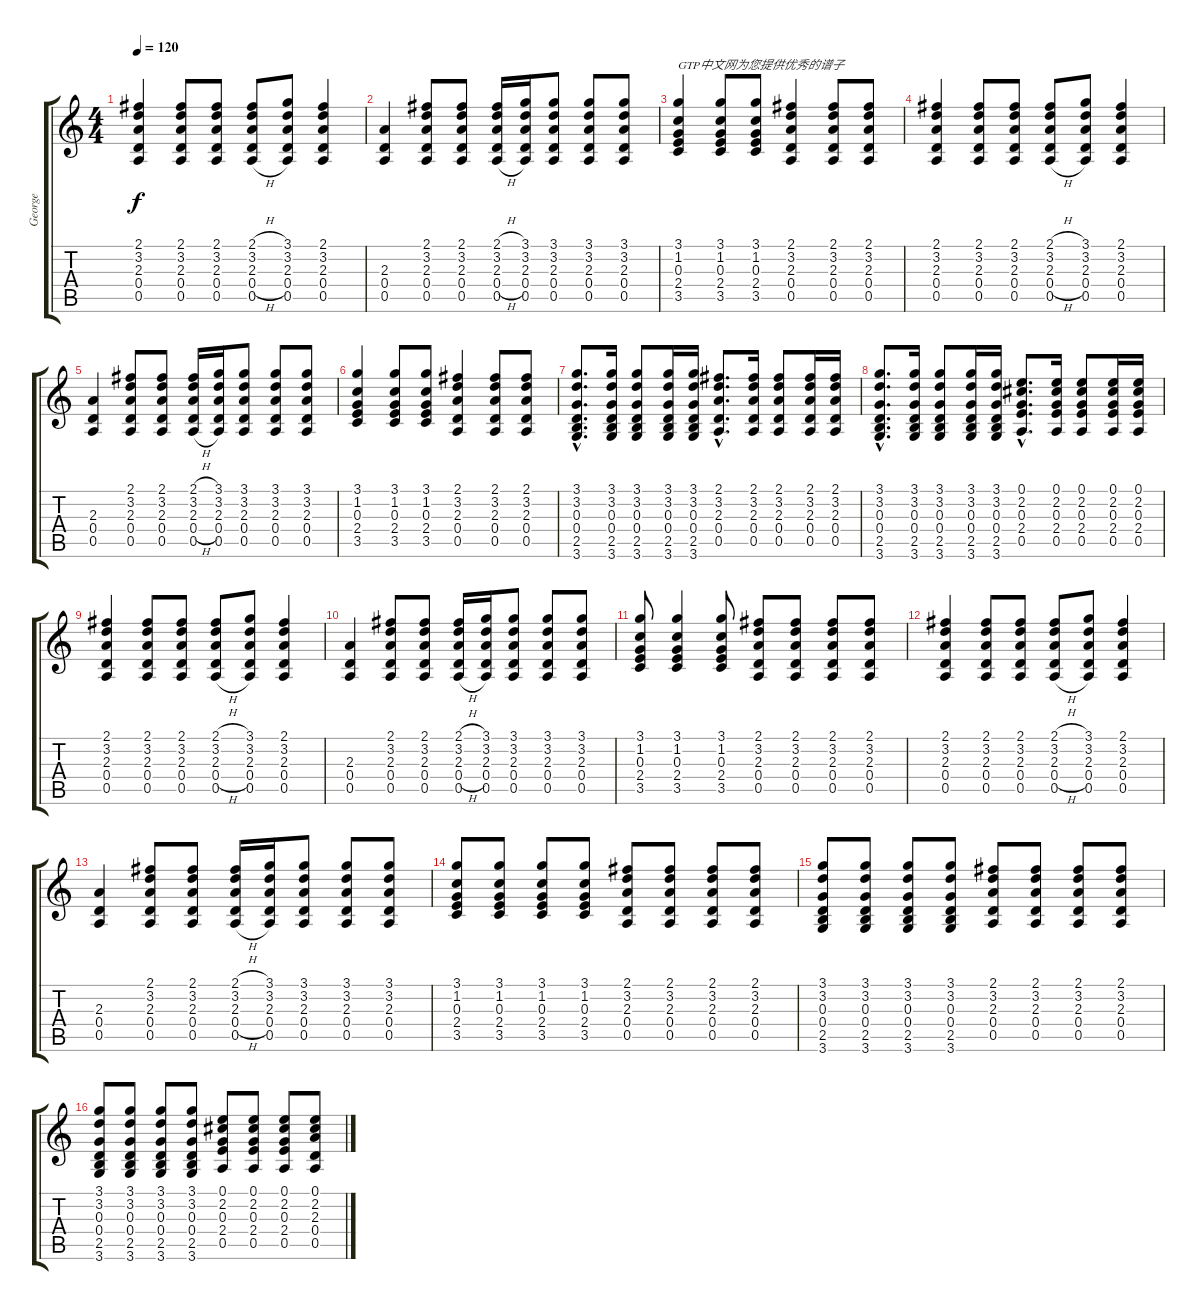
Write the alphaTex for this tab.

\track ("George" "George") {instrument acousticguitarsteel}
\staff {score tabs}
\tuning (E4 B3 G3 D3 A2 E2) {hide}
\ts (4 4)
\tempo 120
\clef g2
\ks c
(2.1 3.2 2.3 0.4 0.5).4{dy f instrument acousticguitarsteel} (2.1 3.2 2.3 0.4 0.5).8 (2.1 3.2 2.3 0.4 0.5).8 (2.1{h} 3.2{h} 2.3{h} 0.4{h} 0.5{h}).8 (3.1 3.2 2.3 0.4 0.5).8 (2.1 3.2 2.3 0.4 0.5).4 |
(2.3 0.4 0.5).4 (2.1 3.2 2.3 0.4 0.5).8 (2.1 3.2 2.3 0.4 0.5).8 (2.1{h} 3.2{h} 2.3{h} 0.4{h} 0.5{h}).16 (3.1 3.2 2.3 0.4 0.5).16 (3.1 3.2 2.3 0.4 0.5).8 (3.1 3.2 2.3 0.4 0.5).8 (3.1 3.2 2.3 0.4 0.5).8 |
(3.1 1.2 0.3 2.4 3.5).4{txt "GTP中文网为您提供优秀的谱子"} (3.1 1.2 0.3 2.4 3.5).8 (3.1 1.2 0.3 2.4 3.5).8 (2.1 3.2 2.3 0.4 0.5).4 (2.1 3.2 2.3 0.4 0.5).8 (2.1 3.2 2.3 0.4 0.5).8 |
(2.1 3.2 2.3 0.4 0.5).4 (2.1 3.2 2.3 0.4 0.5).8 (2.1 3.2 2.3 0.4 0.5).8 (2.1{h} 3.2{h} 2.3{h} 0.4{h} 0.5{h}).8 (3.1 3.2 2.3 0.4 0.5).8 (2.1 3.2 2.3 0.4 0.5).4 |
(2.3 0.4 0.5).4 (2.1 3.2 2.3 0.4 0.5).8 (2.1 3.2 2.3 0.4 0.5).8 (2.1{h} 3.2{h} 2.3{h} 0.4{h} 0.5{h}).16 (3.1 3.2 2.3 0.4 0.5).16 (3.1 3.2 2.3 0.4 0.5).8 (3.1 3.2 2.3 0.4 0.5).8 (3.1 3.2 2.3 0.4 0.5).8 |
(3.1 1.2 0.3 2.4 3.5).4 (3.1 1.2 0.3 2.4 3.5).8 (3.1 1.2 0.3 2.4 3.5).8 (2.1 3.2 2.3 0.4 0.5).4 (2.1 3.2 2.3 0.4 0.5).8 (2.1 3.2 2.3 0.4 0.5).8 |
(3.1{hac} 3.2{hac} 0.3{hac} 0.4{hac} 2.5{hac} 3.6{hac}).8{d} (3.1 3.2 0.3 0.4 2.5 3.6).16 (3.1 3.2 0.3 0.4 2.5 3.6).8 (3.1 3.2 0.3 0.4 2.5 3.6).16 (3.1 3.2 0.3 0.4 2.5 3.6).16 (2.1{hac} 3.2{hac} 2.3{hac} 0.4{hac} 0.5{hac}).8{d} (2.1 3.2 2.3 0.4 0.5).16 (2.1 3.2 2.3 0.4 0.5).8 (2.1 3.2 2.3 0.4 0.5).16 (2.1 3.2 2.3 0.4 0.5).16 |
(3.1{hac} 3.2{hac} 0.3{hac} 0.4{hac} 2.5{hac} 3.6{hac}).8{d} (3.1 3.2 0.3 0.4 2.5 3.6).16 (3.1 3.2 0.3 0.4 2.5 3.6).8 (3.1 3.2 0.3 0.4 2.5 3.6).16 (3.1 3.2 0.3 0.4 2.5 3.6).16 (0.1{hac} 2.2{hac} 0.3{hac} 2.4{hac} 0.5{hac}).8{d} (0.1 2.2 0.3 2.4 0.5).16 (0.1 2.2 0.3 2.4 0.5).8 (0.1 2.2 0.3 2.4 0.5).16 (0.1 2.2 0.3 2.4 0.5).16 |
(2.1 3.2 2.3 0.4 0.5).4 (2.1 3.2 2.3 0.4 0.5).8 (2.1 3.2 2.3 0.4 0.5).8 (2.1{h} 3.2{h} 2.3{h} 0.4{h} 0.5{h}).8 (3.1 3.2 2.3 0.4 0.5).8 (2.1 3.2 2.3 0.4 0.5).4 |
(2.3 0.4 0.5).4 (2.1 3.2 2.3 0.4 0.5).8 (2.1 3.2 2.3 0.4 0.5).8 (2.1{h} 3.2{h} 2.3{h} 0.4{h} 0.5{h}).16 (3.1 3.2 2.3 0.4 0.5).16 (3.1 3.2 2.3 0.4 0.5).8 (3.1 3.2 2.3 0.4 0.5).8 (3.1 3.2 2.3 0.4 0.5).8 |
(3.1 1.2 0.3 2.4 3.5).8 (3.1 1.2 0.3 2.4 3.5).4 (3.1 1.2 0.3 2.4 3.5).8 (2.1 3.2 2.3 0.4 0.5).8 (2.1 3.2 2.3 0.4 0.5).8 (2.1 3.2 2.3 0.4 0.5).8 (2.1 3.2 2.3 0.4 0.5).8 |
(2.1 3.2 2.3 0.4 0.5).4 (2.1 3.2 2.3 0.4 0.5).8 (2.1 3.2 2.3 0.4 0.5).8 (2.1{h} 3.2{h} 2.3{h} 0.4{h} 0.5{h}).8 (3.1 3.2 2.3 0.4 0.5).8 (2.1 3.2 2.3 0.4 0.5).4 |
(2.3 0.4 0.5).4 (2.1 3.2 2.3 0.4 0.5).8 (2.1 3.2 2.3 0.4 0.5).8 (2.1{h} 3.2{h} 2.3{h} 0.4{h} 0.5{h}).16 (3.1 3.2 2.3 0.4 0.5).16 (3.1 3.2 2.3 0.4 0.5).8 (3.1 3.2 2.3 0.4 0.5).8 (3.1 3.2 2.3 0.4 0.5).8 |
(3.1 1.2 0.3 2.4 3.5).8 (3.1 1.2 0.3 2.4 3.5).8 (3.1 1.2 0.3 2.4 3.5).8 (3.1 1.2 0.3 2.4 3.5).8 (2.1 3.2 2.3 0.4 0.5).8 (2.1 3.2 2.3 0.4 0.5).8 (2.1 3.2 2.3 0.4 0.5).8 (2.1 3.2 2.3 0.4 0.5).8 |
(3.1 3.2 0.3 0.4 2.5 3.6).8 (3.1 3.2 0.3 0.4 2.5 3.6).8 (3.1 3.2 0.3 0.4 2.5 3.6).8 (3.1 3.2 0.3 0.4 2.5 3.6).8 (2.1 3.2 2.3 0.4 0.5).8 (2.1 3.2 2.3 0.4 0.5).8 (2.1 3.2 2.3 0.4 0.5).8 (2.1 3.2 2.3 0.4 0.5).8 |
(3.1 3.2 0.3 0.4 2.5 3.6).8 (3.1 3.2 0.3 0.4 2.5 3.6).8 (3.1 3.2 0.3 0.4 2.5 3.6).8 (3.1 3.2 0.3 0.4 2.5 3.6).8 (0.1 2.2 0.3 2.4 0.5).8 (0.1 2.2 0.3 2.4 0.5).8 (0.1 2.2 0.3 2.4 0.5).8 (0.1 2.2 2.3 0.4 0.5).8
